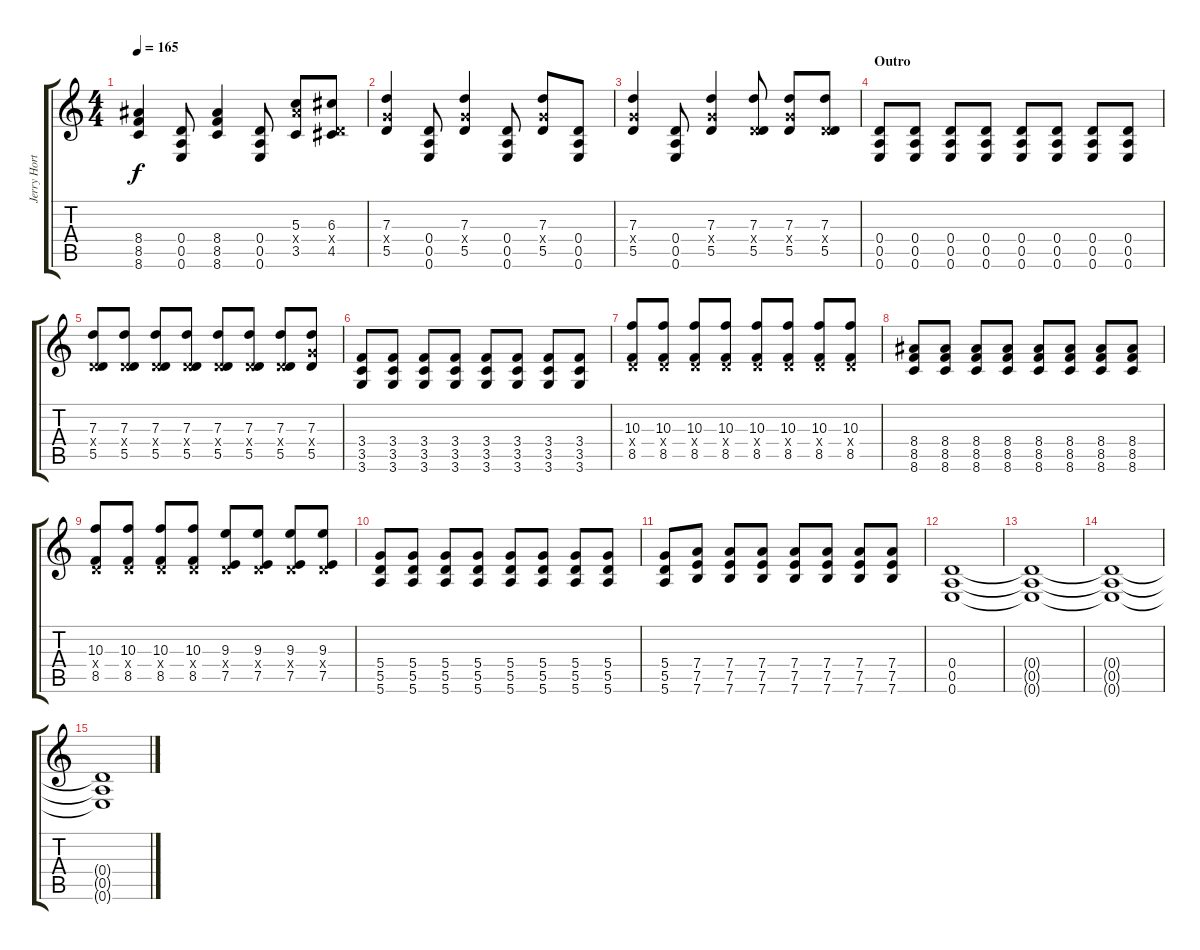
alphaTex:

\track ("Jerry Horton " "Jerry Hort") {instrument overdrivenguitar}
\staff {score tabs}
\tuning (E4 B3 G3 D3 A2 E2) {hide}
\ts (4 4)
\tempo 165
\clef g2
\ks c
(8.4 8.5 8.6).4{dy f} (0.4 0.5 0.6).8 (8.4 8.5 8.6).4 (0.4 0.5 0.6).8 (5.3 8.4{x} 3.5).8 (6.3 0.4{x} 4.5).8 |
(7.3 5.4{x} 5.5).4 (0.4 0.5 0.6).8 (7.3 5.4{x} 5.5).4 (0.4 0.5 0.6).8 (7.3 5.4{x} 5.5).8 (0.4 0.5 0.6).8 |
(7.3 5.4{x} 5.5).4 (0.4 0.5 0.6).8 (7.3 5.4{x} 5.5).4 (7.3 0.4{x} 5.5).8 (7.3 5.4{x} 5.5).8 (7.3 0.4{x} 5.5).8 |
\section ("" "Outro")
(0.4 0.5 0.6).8 (0.4 0.5 0.6).8 (0.4 0.5 0.6).8 (0.4 0.5 0.6).8 (0.4 0.5 0.6).8 (0.4 0.5 0.6).8 (0.4 0.5 0.6).8 (0.4 0.5 0.6).8 |
(7.3 0.4{x} 5.5).8 (7.3 0.4{x} 5.5).8 (7.3 0.4{x} 5.5).8 (7.3 0.4{x} 5.5).8 (7.3 0.4{x} 5.5).8 (7.3 0.4{x} 5.5).8 (7.3 0.4{x} 5.5).8 (7.3 5.4{x} 5.5).8 |
(3.4 3.5 3.6).8 (3.4 3.5 3.6).8 (3.4 3.5 3.6).8 (3.4 3.5 3.6).8 (3.4 3.5 3.6).8 (3.4 3.5 3.6).8 (3.4 3.5 3.6).8 (3.4 3.5 3.6).8 |
(10.3 0.4{x} 8.5).8 (10.3 0.4{x} 8.5).8 (10.3 0.4{x} 8.5).8 (10.3 0.4{x} 8.5).8 (10.3 0.4{x} 8.5).8 (10.3 0.4{x} 8.5).8 (10.3 0.4{x} 8.5).8 (10.3 0.4{x} 8.5).8 |
(8.4 8.5 8.6).8 (8.4 8.5 8.6).8 (8.4 8.5 8.6).8 (8.4 8.5 8.6).8 (8.4 8.5 8.6).8 (8.4 8.5 8.6).8 (8.4 8.5 8.6).8 (8.4 8.5 8.6).8 |
(10.3 0.4{x} 8.5).8 (10.3 0.4{x} 8.5).8 (10.3 0.4{x} 8.5).8 (10.3 0.4{x} 8.5).8 (9.3 0.4{x} 7.5).8 (9.3 0.4{x} 7.5).8 (9.3 0.4{x} 7.5).8 (9.3 0.4{x} 7.5).8 |
(5.4 5.5 5.6).8 (5.4 5.5 5.6).8 (5.4 5.5 5.6).8 (5.4 5.5 5.6).8 (5.4 5.5 5.6).8 (5.4 5.5 5.6).8 (5.4 5.5 5.6).8 (5.4 5.5 5.6).8 |
(5.4 5.5 5.6).8 (7.4 7.5 7.6).8 (7.4 7.5 7.6).8 (7.4 7.5 7.6).8 (7.4 7.5 7.6).8 (7.4 7.5 7.6).8 (7.4 7.5 7.6).8 (7.4 7.5 7.6).8 |
(0.4 0.5 0.6).1 |
(0.4{t} 0.5{t} 0.6{t}).1 |
(0.4{t} 0.5{t} 0.6{t}).1 |
(0.4{t} 0.5{t} 0.6{t}).1
